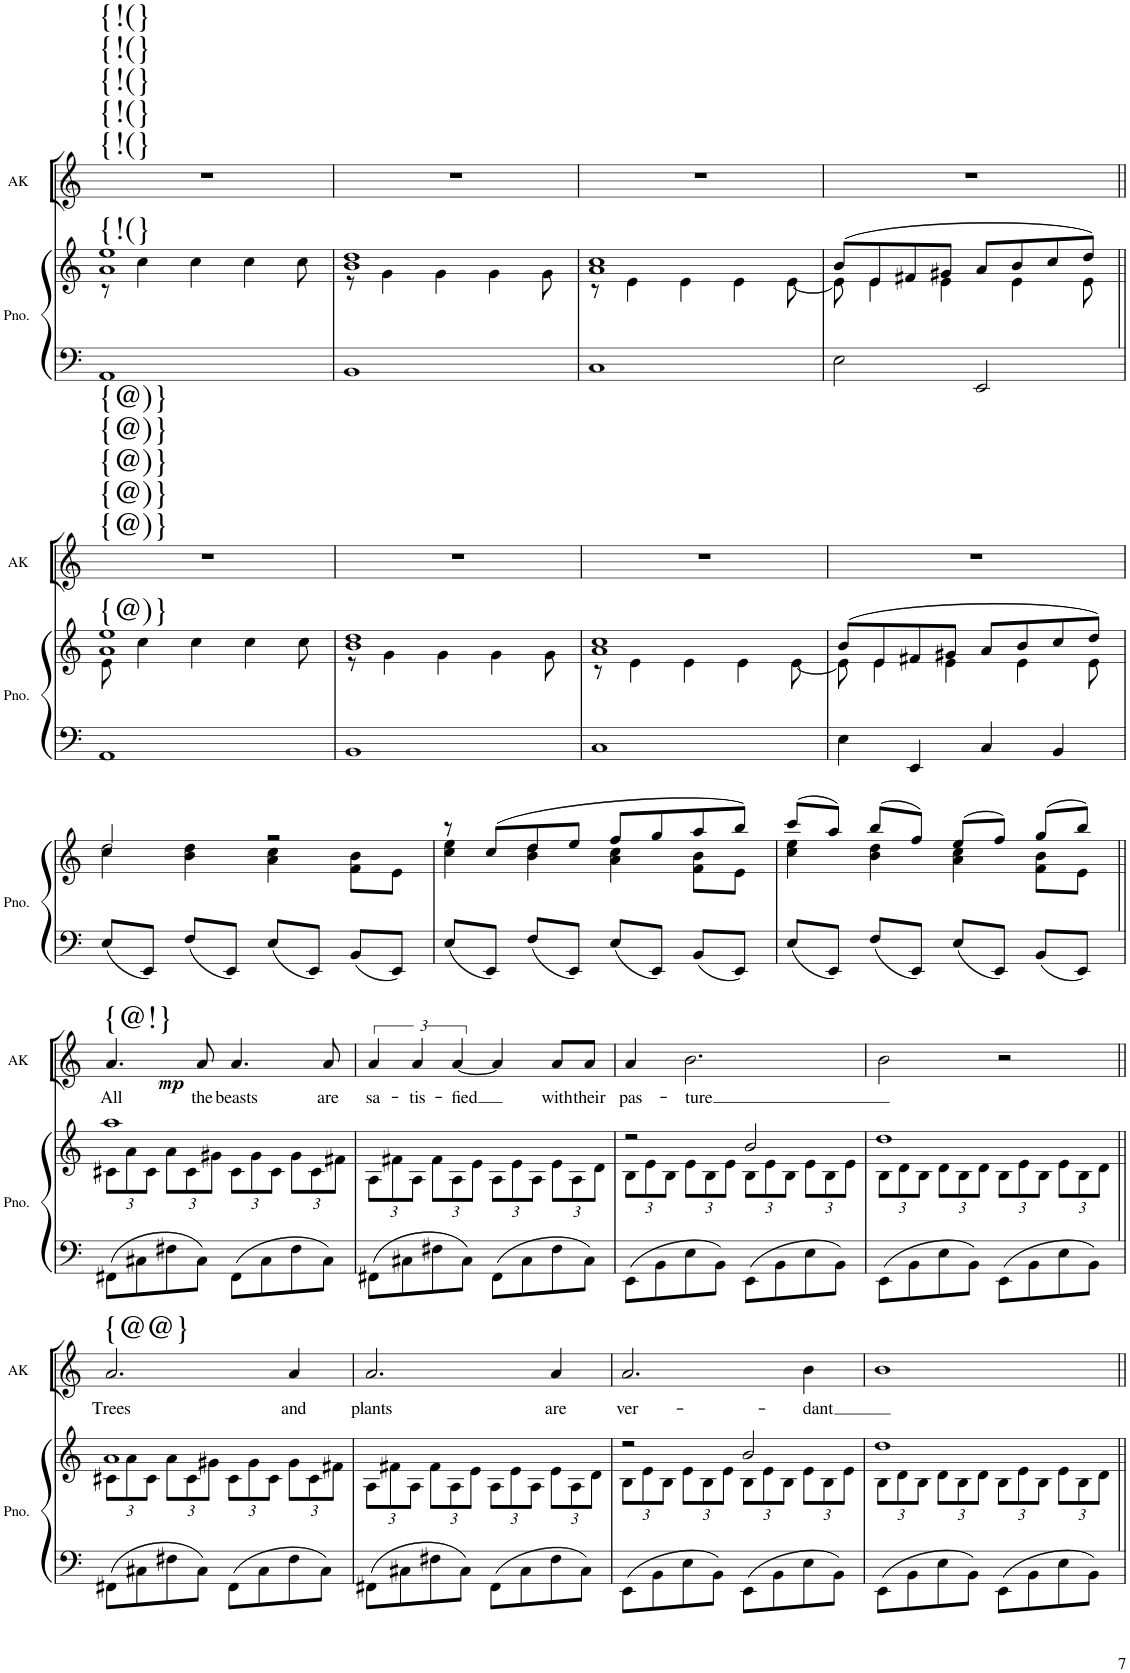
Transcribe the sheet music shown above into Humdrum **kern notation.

**kern	**kern	**kern	**text	**dynam
*part2	*part2	*part1	*part1	*part1
*staff3	*staff2	*staff1	*staff1	*staff1
*I"Piano	*	*I"AKHNATEN	*	*
*I'Pno.	*	*I'AK	*	*
!!LO:PB:g=z
*clefF4	*clefG2	*clefG2	*	*
*k[]	*k[]	*k[]	*	*
*M4/4	*M4/4	*M4/4	*	*
=103	=103	=103	=103	=103
*	*^	*	*	*
!	!	!	!LO:TX:a:t={!(}	!	!
!	!	!	!LO:TX:a:t={!(}	!	!
!	!	!	!LO:TX:a:t={!(}	!	!
!	!	!	!LO:TX:a:t={!(}	!	!
!	!	!	!LO:TX:a:t={!(}	!	!
!	!LO:TX:a:t={!(}	!	!	!	!
1AA	1a 1ee	8r	1r	.	.
.	.	4cc\	.	.	.
.	.	4cc\	.	.	.
.	.	4cc\	.	.	.
.	.	8cc\	.	.	.
=104	=104	=104	=104	=104	=104
1BB	1b 1dd	8r	1r	.	.
.	.	4g\	.	.	.
.	.	4g\	.	.	.
.	.	4g\	.	.	.
.	.	8g\	.	.	.
=105	=105	=105	=105	=105	=105
1C	1a 1cc	8r	1r	.	.
.	.	4e\	.	.	.
.	.	4e\	.	.	.
.	.	4e\	.	.	.
.	.	[8e\	.	.	.
=106	=106	=106	=106	=106	=106
2E\	(8b/L	8e\]	1r	.	.
.	8e/	4e\	.	.	.
.	8f#X/	.	.	.	.
.	8g#X/J	4e\	.	.	.
2EE/	8a/L	.	.	.	.
.	8b/	4e\	.	.	.
.	8cc/	.	.	.	.
.	8dd/J)	8e\	.	.	.
!!LO:LB:g=z
=107||	=107||	=107||	=107||	=107||	=107||
!	!	!	!LO:TX:a:t={@)}	!	!
!	!	!	!LO:TX:a:t={@)}	!	!
!	!	!	!LO:TX:a:t={@)}	!	!
!	!	!	!LO:TX:a:t={@)}	!	!
!	!	!	!LO:TX:a:t={@)}	!	!
!	!LO:TX:a:t={@)}	!	!	!	!
1AA	1a 1ee	8e\	1r	.	.
.	.	4cc\	.	.	.
.	.	4cc\	.	.	.
.	.	4cc\	.	.	.
.	.	8cc\	.	.	.
=108	=108	=108	=108	=108	=108
1BB	1b 1dd	8r	1r	.	.
.	.	4g\	.	.	.
.	.	4g\	.	.	.
.	.	4g\	.	.	.
.	.	8g\	.	.	.
=109	=109	=109	=109	=109	=109
1C	1a 1cc	8r	1r	.	.
.	.	4e\	.	.	.
.	.	4e\	.	.	.
.	.	4e\	.	.	.
.	.	[8e\	.	.	.
=110	=110	=110	=110	=110	=110
4E\	(8b/L	8e\]	1r	.	.
.	8e/	4e\	.	.	.
4EE/	8f#X/	.	.	.	.
.	8g#X/J	4e\	.	.	.
4C/	8a/L	.	.	.	.
.	8b/	4e\	.	.	.
4BB/	8cc/	.	.	.	.
.	8dd/J)	8e\	.	.	.
!!LO:LB:g=z
=111	=111	=111	=111	=111	=111
8E/L	2ee/	4cc\	1r	.	.
8EE/J	.	.	.	.	.
8F/L	.	4b\ 4dd\	.	.	.
8EE/J	.	.	.	.	.
8E/L	2r	4a\ 4cc\	.	.	.
8EE/J	.	.	.	.	.
8BB/L	.	8f\ 8b\L	.	.	.
8EE/J	.	8e\J	.	.	.
=112	=112	=112	=112	=112	=112
8E/L	8r	4cc\ 4ee\	1r	.	.
8EE/J	(8cc/L	.	.	.	.
8F/L	8dd/	4b\ 4dd\	.	.	.
8EE/J	8ee/J	.	.	.	.
8E/L	8ff/L	4a\ 4cc\	.	.	.
8EE/J	8gg/	.	.	.	.
8BB/L	8aa/	8f\ 8b\L	.	.	.
8EE/J	8bb/J)	8e\J	.	.	.
=113	=113	=113	=113	=113	=113
8E/L	(8ccc/L	4cc\ 4ee\	1r	.	.
8EE/J	8aa/J)	.	.	.	.
8F/L	(8bb/L	4b\ 4dd\	.	.	.
8EE/J	8ff/J)	.	.	.	.
8E/L	(8ee/L	4a\ 4cc\	.	.	.
8EE/J	8ff/J)	.	.	.	.
8BB/L	(8gg/L	8f\ 8b\L	.	.	.
8EE/J	8bb/J)	8e\J	.	.	.
!!LO:LB:g=z
=114||	=114||	=114||	=114||	=114||	=114||
*	*	*Xbrackettup	*	*	*
!	!	!	!LO:TX:a:t={@!}	!	!
!	!	!	!	!LO:LY:b	!LO:DY:b
8FF#X\L	1aa	12c#X\L	4.a/	All	mp
.	.	12a\	.	.	.
8C#X\	.	.	.	.	.
.	.	12c#\J	.	.	.
8F#X\	.	12a\L	.	.	.
.	.	12c#\	.	.	.
!	!	!	!	!LO:LY:b	!
8C#\J	.	.	8a/	the	.
.	.	12g#X\J	.	.	.
!	!	!	!	!LO:LY:b	!
8FF#\L	.	12c#\L	4.a/	beasts	.
.	.	12g#\	.	.	.
8C#\	.	.	.	.	.
.	.	12c#\J	.	.	.
8F#\	.	12g#\L	.	.	.
.	.	12c#\	.	.	.
!	!	!	!	!LO:LY:b	!
8C#\J	.	.	8a/	are	.
.	.	12f#X\J	.	.	.
=115	=115	=115	=115	=115	=115
!	!	!	!	!LO:LY:b	!
*	*v	*v	*	*	*
8FF#X\L	12A\L	6a/	sa-	.
.	12f#X\	.	.	.
8C#X\	.	.	.	.
!	!	!	!LO:LY:b	!
.	12A\J	6a/	-tis-	.
8F#X\	12f#\L	.	.	.
!	!	!	!LO:LY:b	!
.	12A\	[6a/	-fied	.
8C#\J	.	.	.	.
.	12e\J	.	.	.
8FF#\L	12A\L	4a/]	.	.
.	12e\	.	.	.
8C#\	.	.	.	.
.	12A\J	.	.	.
!	!	!	!LO:LY:b	!
8F#\	12e\L	8a/L	with	.
.	12A\	.	.	.
!	!	!	!LO:LY:b	!
8C#\J	.	8a/J	their	.
.	12d\J	.	.	.
=116	=116	=116	=116	=116
*	*^	*	*	*
!	!	!	!	!LO:LY:b	!
8EE\L	2r	12B\L	4a/	pas-	.
.	.	12e\	.	.	.
8BB\	.	.	.	.	.
.	.	12B\J	.	.	.
!	!	!	!	!LO:LY:b	!
8E\	.	12e\L	2.b\	-ture	.
.	.	12B\	.	.	.
8BB\J	.	.	.	.	.
.	.	12e\J	.	.	.
8EE\L	2b/	12B\L	.	.	.
.	.	12e\	.	.	.
8BB\	.	.	.	.	.
.	.	12B\J	.	.	.
8E\	.	12e\L	.	.	.
.	.	12B\	.	.	.
8BB\J	.	.	.	.	.
.	.	12e\J	.	.	.
=117	=117	=117	=117	=117	=117
8EE\L	1dd	12B\L	2b\	.	.
.	.	12d\	.	.	.
8BB\	.	.	.	.	.
.	.	12B\J	.	.	.
8E\	.	12d\L	.	.	.
.	.	12B\	.	.	.
8BB\J	.	.	.	.	.
.	.	12d\J	.	.	.
8EE\L	.	12B\L	2r	.	.
.	.	12e\	.	.	.
8BB\	.	.	.	.	.
.	.	12B\J	.	.	.
8E\	.	12e\L	.	.	.
.	.	12B\	.	.	.
8BB\J	.	.	.	.	.
.	.	12d\J	.	.	.
!!LO:LB:g=z
=118||	=118||	=118||	=118||	=118||	=118||
!	!	!	!LO:TX:a:t={@@}	!	!
!	!	!	!	!LO:LY:b	!
8FF#X\L	1a	12c#X\L	2.a/	Trees	.
.	.	12a\	.	.	.
8C#X\	.	.	.	.	.
.	.	12c#\J	.	.	.
8F#X\	.	12a\L	.	.	.
.	.	12c#\	.	.	.
8C#\J	.	.	.	.	.
.	.	12g#X\J	.	.	.
8FF#\L	.	12c#\L	.	.	.
.	.	12g#\	.	.	.
8C#\	.	.	.	.	.
.	.	12c#\J	.	.	.
!	!	!	!	!LO:LY:b	!
8F#\	.	12g#\L	4a/	and	.
.	.	12c#\	.	.	.
8C#\J	.	.	.	.	.
.	.	12f#X\J	.	.	.
=119	=119	=119	=119	=119	=119
!	!	!	!	!LO:LY:b	!
*	*v	*v	*	*	*
8FF#X\L	12A\L	2.a/	plants	.
.	12f#X\	.	.	.
8C#X\	.	.	.	.
.	12A\J	.	.	.
8F#X\	12f#\L	.	.	.
.	12A\	.	.	.
8C#\J	.	.	.	.
.	12e\J	.	.	.
8FF#\L	12A\L	.	.	.
.	12e\	.	.	.
8C#\	.	.	.	.
.	12A\J	.	.	.
!	!	!	!LO:LY:b	!
8F#\	12e\L	4a/	are	.
.	12A\	.	.	.
8C#\J	.	.	.	.
.	12d\J	.	.	.
=120	=120	=120	=120	=120
*	*^	*	*	*
!	!	!	!	!LO:LY:b	!
8EE\L	2r	12B\L	2.a/	ver-	.
.	.	12e\	.	.	.
8BB\	.	.	.	.	.
.	.	12B\J	.	.	.
8E\	.	12e\L	.	.	.
.	.	12B\	.	.	.
8BB\J	.	.	.	.	.
.	.	12e\J	.	.	.
8EE\L	2b/	12B\L	.	.	.
.	.	12e\	.	.	.
8BB\	.	.	.	.	.
.	.	12B\J	.	.	.
!	!	!	!	!LO:LY:b	!
8E\	.	12e\L	4b\	-dant	.
.	.	12B\	.	.	.
8BB\J	.	.	.	.	.
.	.	12e\J	.	.	.
=121	=121	=121	=121	=121	=121
8EE\L	1dd	12B\L	1b	.	.
.	.	12d\	.	.	.
8BB\	.	.	.	.	.
.	.	12B\J	.	.	.
8E\	.	12d\L	.	.	.
.	.	12B\	.	.	.
8BB\J	.	.	.	.	.
.	.	12d\J	.	.	.
8EE\L	.	12B\L	.	.	.
.	.	12e\	.	.	.
8BB\	.	.	.	.	.
.	.	12B\J	.	.	.
8E\	.	12e\L	.	.	.
.	.	12B\	.	.	.
8BB\J	.	.	.	.	.
.	.	12d\J	.	.	.
*	*v	*v	*	*	*
=||	=||	=||	=||	=||
*-	*-	*-	*-	*-
